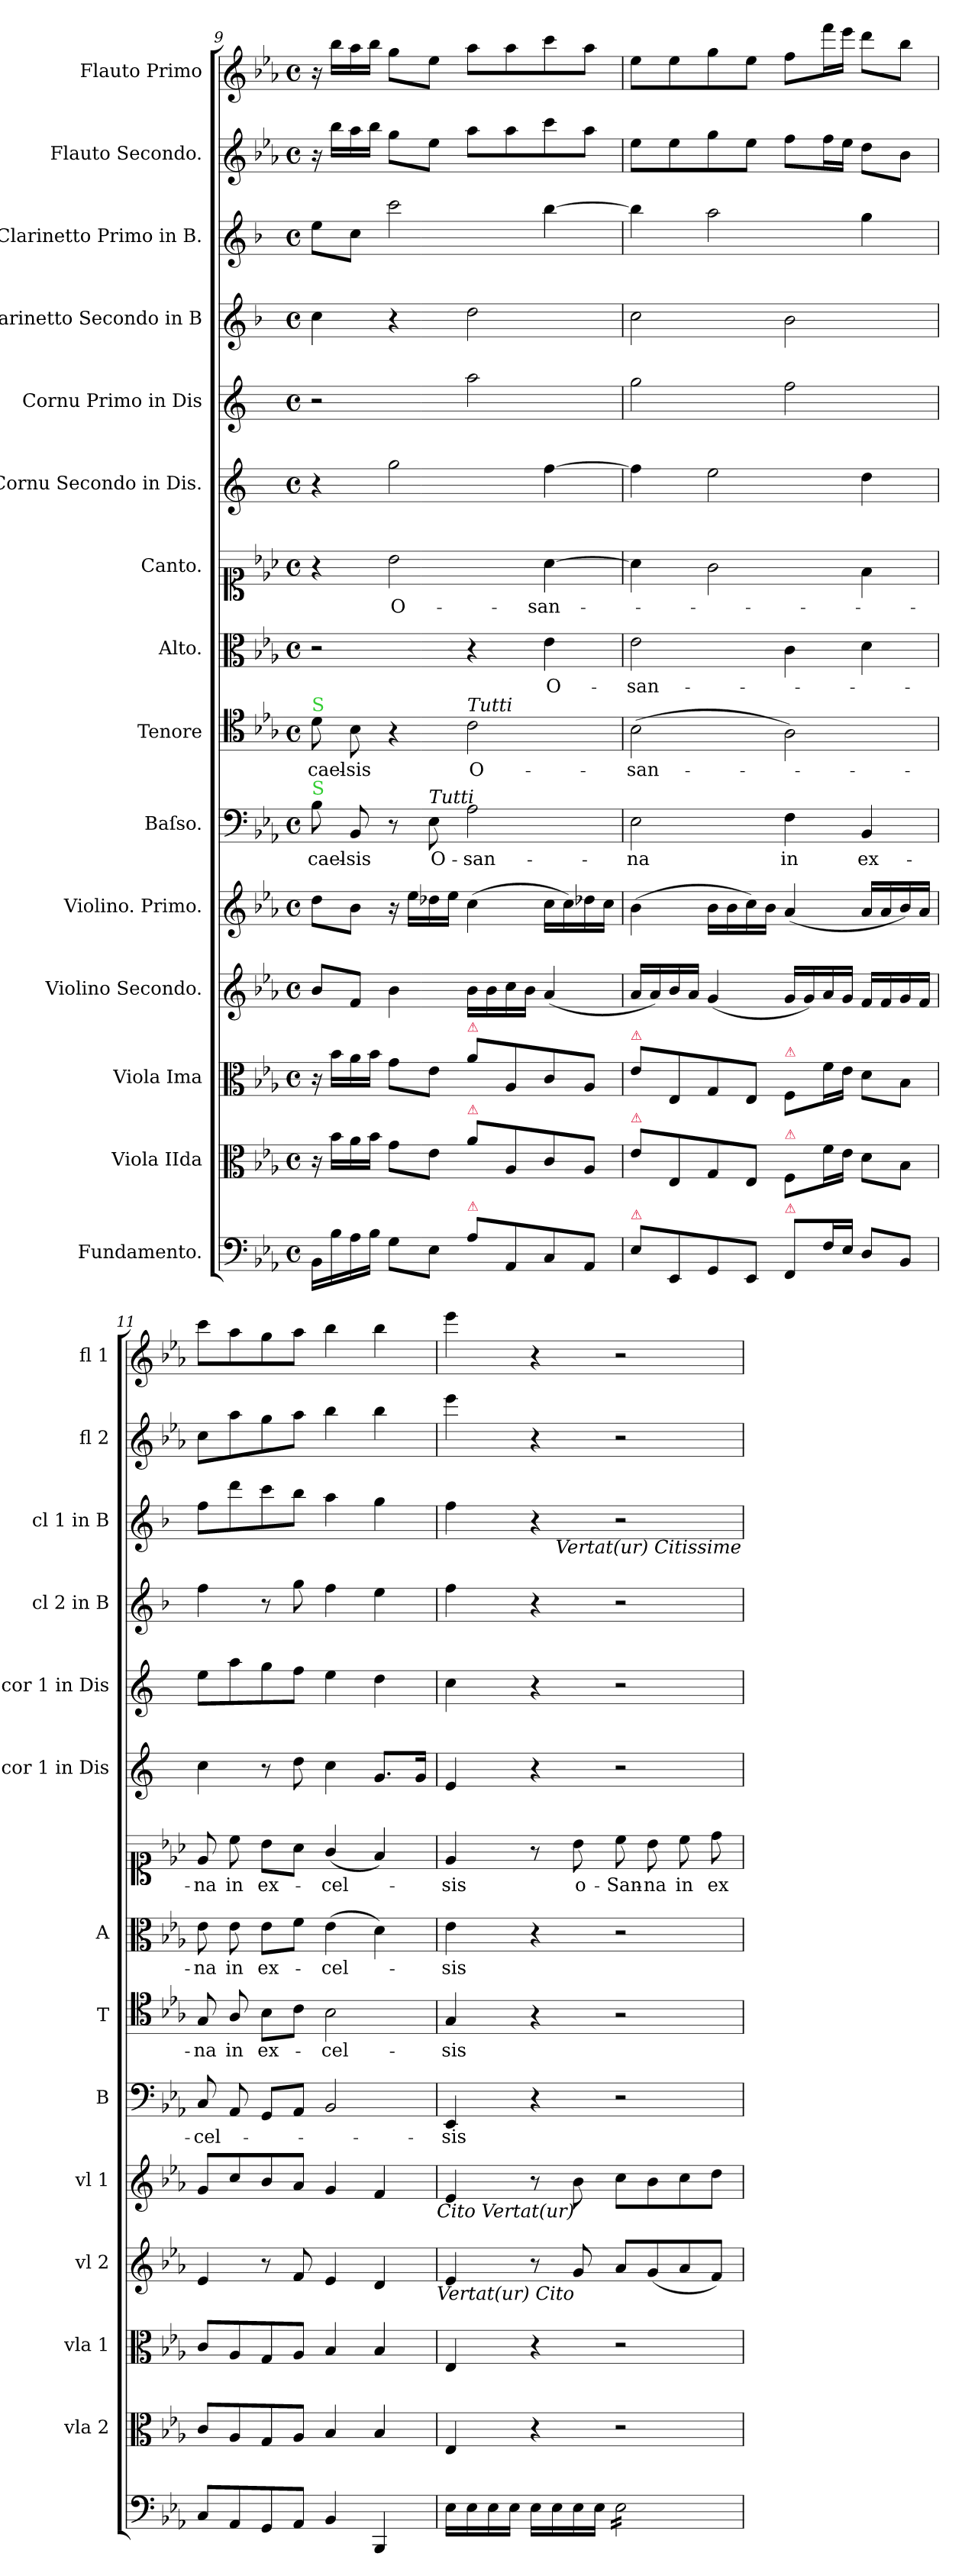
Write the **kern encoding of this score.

**kern	**dynam	**kern	**kern	**kern	**dynam	**kern	**kern	**text	**kern	**text	**kern	**text	**kern	**text	**kern	**kern	**kern	**dynam	**kern	**kern	**kern
*part15	*part15	*part14	*part13	*part12	*part12	*part11	*part10	*part10	*part9	*part9	*part8	*part8	*part7	*part7	*part6	*part5	*part4	*part4	*part3	*part2	*part1
*staff15	*staff15	*staff14	*staff13	*staff12	*staff12	*staff11	*staff10	*staff10	*staff9	*staff9	*staff8	*staff8	*staff7	*staff7	*staff6	*staff5	*staff4	*staff4	*staff3	*staff2	*staff1
*I"Fundamento.	*	*I"Viola IIda	*I"Viola Ima	*I"Violino Secondo.	*	*I"Violino. Primo.	*I"Baſso.	*	*I"Tenore	*	*I"Alto.	*	*I"Canto.	*	*I"Cornu Secondo in Dis.	*I"Cornu Primo in Dis	*I"Clarinetto Secondo in B	*	*I"Clarinetto Primo in B.	*I"Flauto Secondo.	*I"Flauto Primo
*	*	*I'vla 2	*I'vla 1	*I'vl 2	*	*I'vl 1	*I'B	*	*I'T	*	*I'A	*	*	*	*I'cor 1 in Dis	*I'cor 1 in Dis	*I'cl 2 in B	*	*I'cl 1 in B	*I'fl 2	*I'fl 1
*clefF4	*	*clefC3	*clefC3	*clefG2	*	*clefG2	*clefF4	*	*clefC4	*	*clefC3	*	*clefC1	*	*clefG2	*clefG2	*clefG2	*	*clefG2	*clefG2	*clefG2
*	*	*	*	*	*	*	*	*	*	*	*	*	*	*	*ITrd-2c-3	*ITrd-2c-3	*ITrd1c2	*	*ITrd1c2	*	*
*k[b-e-a-]	*	*k[b-e-a-]	*k[b-e-a-]	*k[b-e-a-]	*	*k[b-e-a-]	*k[b-e-a-]	*	*k[b-e-a-]	*	*k[b-e-a-]	*	*k[b-e-a-]	*	*k[b-e-a-]	*k[b-e-a-]	*k[b-e-a-]	*	*k[b-e-a-]	*k[b-e-a-]	*k[b-e-a-]
*E-:	*	*E-:	*E-:	*E-:	*	*E-:	*E-:	*	*E-:	*	*E-:	*	*E-:	*	*	*	*E-:	*	*E-:	*E-:	*E-:
*M4/4	*	*M4/4	*M4/4	*M4/4	*	*M4/4	*M4/4	*	*M4/4	*	*M4/4	*	*M4/4	*	*M4/4	*M4/4	*M4/4	*	*M4/4	*M4/4	*M4/4
*met(c)	*	*met(c)	*met(c)	*met(c)	*	*met(c)	*met(c)	*	*met(c)	*	*met(c)	*	*met(c)	*	*met(c)	*met(c)	*met(c)	*	*met(c)	*met(c)	*met(c)
=9	=9	=9	=9	=9	=9	=9	=9	=9	=9	=9	=9	=9	=9	=9	=9	=9	=9	=9	=9	=9	=9
!	!	!	!	!	!	!	!	!	!LO:TX:a:color=limegreen:t=S	!	!	!	!	!	!	!	!	!	!	!	!
!	!	!	!	!	!	!	!LO:TX:a:color=limegreen:t=S	!	!	!	!	!	!	!	!	!	!	!	!	!	!
!	!LO:DY:b	!	!	!	!	!	!	!	!	!	!	!	!	!	!	!	!	!	!	!	!
16BB-\LL	f&colon;	16r	16r	8b-/L	.	8dd\L	8B-\	-cael-	8d\	cael-	2r	.	4r	.	4r	2r	4b-\	.	8dd\L	16r	16r
16B-\	.	16b-\LL	16b-\LL	.	.	.	.	.	.	.	.	.	.	.	.	.	.	.	.	16bb-\LL	16bb-\LL
16A-\	.	16a-\	16a-\	8f/J	.	8b-\J	8BB-/	-sis	8B-\	-sis	.	.	.	.	.	.	.	.	8b-\J	16aa-\	16aa-\
16B-\JJ	.	16b-\JJ	16b-\JJ	.	.	.	.	.	.	.	.	.	.	.	.	.	.	.	.	16bb-\JJ	16bb-\JJ
!	!	!	!	!	!LO:DY:b	!	!	!	!	!	!	!	!	!	!	!	!	!	!	!	!
8G\L	.	8g\L	8g\L	4b-\	fr.	16r	8r	.	4r	.	.	.	2b-\	O-	2bb-\	.	4r	.	2bb-\	8gg\L	8gg\L
.	.	.	.	.	.	16ee-\LL	.	.	.	.	.	.	.	.	.	.	.	.	.	.	.
!	!	!	!	!	!	!	!LO:TX:a:i:t=Tutti	!	!	!	!	!	!	!	!	!	!	!	!	!	!
8E-\J	.	8e-\J	8e-\J	.	.	16dd-X\	8E-\	O-	.	.	.	.	.	.	.	.	.	.	.	8ee-\J	8ee-\J
.	.	.	.	.	.	16ee-\JJ	.	.	.	.	.	.	.	.	.	.	.	.	.	.	.
!	!	!	!	!	!	!	!	!	!LO:TX:a:i:t=Tutti	!	!	!	!	!	!	!	!	!	!	!	!
!	!	!	!LO:TX:a:color=crimson:t=⚠	!	!	!	!	!	!	!	!	!	!	!	!	!	!	!	!	!	!
!	!	!LO:TX:a:color=crimson:t=⚠	!	!	!	!	!	!	!	!	!	!	!	!	!	!	!	!	!	!	!
!LO:TX:a:color=crimson:t=⚠	!	!	!	!	!	!	!	!	!	!	!	!	!	!	!	!	!	!	!	!	!
!	!	!	!	!	!	!	!	!	!	!	!	!	!	!	!	!	!	!LO:DY:b	!	!	!
8A-\L	.	8a-\L	8a-\L	16b-\LL	.	(4cc\	2A-\	-san-	2c\	O-	4r	.	.	.	.	2ccc\	2cc\	for	.	8aa-\L	8aa-\L
.	.	.	.	16b-\	.	.	.	.	.	.	.	.	.	.	.	.	.	.	.	.	.
8AA-/	.	8A-/	8A-/	16cc\	.	.	.	.	.	.	.	.	.	.	.	.	.	.	.	8aa-\	8aa-\
.	.	.	.	16b-\JJ	.	.	.	.	.	.	.	.	.	.	.	.	.	.	.	.	.
8C/	.	8c/	8c/	(4a-/	.	16cc\LL	.	.	.	.	4e-\	O-	[4a-\	-san-	[4aa-\	.	.	.	[4aa-\	8ccc\	8ccc\
.	.	.	.	.	.	16cc\)	.	.	.	.	.	.	.	.	.	.	.	.	.	.	.
8AA-/J	.	8A-/J	8A-/J	.	.	16dd-X\	.	.	.	.	.	.	.	.	.	.	.	.	.	8aa-\J	8aa-\J
.	.	.	.	.	.	16cc\JJ	.	.	.	.	.	.	.	.	.	.	.	.	.	.	.
=10	=10	=10	=10	=10	=10	=10	=10	=10	=10	=10	=10	=10	=10	=10	=10	=10	=10	=10	=10	=10	=10
!	!	!	!LO:TX:a:color=crimson:t=⚠	!	!	!	!	!	!	!	!	!	!	!	!	!	!	!	!	!	!
!	!	!LO:TX:a:color=crimson:t=⚠	!	!	!	!	!	!	!	!	!	!	!	!	!	!	!	!	!	!	!
!LO:TX:a:color=crimson:t=⚠	!	!	!	!	!	!	!	!	!	!	!	!	!	!	!	!	!	!	!	!	!
8E-\L	.	8e-\L	8e-\L	16a-/LL	.	(4b-\	2E-\	-na	(2B-\	-san-	2e-\	-san-	4a-\]	.	4aa-\]	2bb-\	2b-\	.	4aa-\]	8ee-\L	8ee-\L
.	.	.	.	16a-/)	.	.	.	.	.	.	.	.	.	.	.	.	.	.	.	.	.
8EE-/	.	8E-/	8E-/	16b-/	.	.	.	.	.	.	.	.	.	.	.	.	.	.	.	8ee-\	8ee-\
.	.	.	.	16a-/JJ	.	.	.	.	.	.	.	.	.	.	.	.	.	.	.	.	.
8GG/	.	8G/	8G/	(4g/	.	16b-\LL	.	.	.	.	.	.	2g\	.	2gg\	.	.	.	2gg\	8gg\	8gg\
.	.	.	.	.	.	16b-\	.	.	.	.	.	.	.	.	.	.	.	.	.	.	.
8EE-/J	.	8E-/J	8E-/J	.	.	16cc\)	.	.	.	.	.	.	.	.	.	.	.	.	.	8ee-\J	8ee-\J
.	.	.	.	.	.	16b-\JJ	.	.	.	.	.	.	.	.	.	.	.	.	.	.	.
!	!	!	!LO:TX:a:color=crimson:t=⚠	!	!	!	!	!	!	!	!	!	!	!	!	!	!	!	!	!	!
!	!	!LO:TX:a:color=crimson:t=⚠	!	!	!	!	!	!	!	!	!	!	!	!	!	!	!	!	!	!	!
!LO:TX:a:color=crimson:t=⚠	!	!	!	!	!	!	!	!	!	!	!	!	!	!	!	!	!	!	!	!	!
8FF/L	.	8F/L	8F/L	16g/LL	.	(4a-/	4F\	in	2A-\)	.	4c\	.	.	.	.	2aa-\	2a-\	.	.	8ff\L	8ff\L
.	.	.	.	16g/)	.	.	.	.	.	.	.	.	.	.	.	.	.	.	.	.	.
16F/L	.	16f\L	16f\L	16a-/	.	.	.	.	.	.	.	.	.	.	.	.	.	.	.	16ff\L	16fff\L
16E-\JJ	.	16e-\JJ	16e-\JJ	16g/JJ	.	.	.	.	.	.	.	.	.	.	.	.	.	.	.	16ee-\JJ	16eee-\JJ
8D/L	.	8d\L	8d\L	16f/LL	.	16a-/LL	4BB-/	ex-	.	.	4d\	.	4f\	.	4ff\	.	.	.	4ff\	8dd\L	8ddd\L
.	.	.	.	16f/	.	16a-/	.	.	.	.	.	.	.	.	.	.	.	.	.	.	.
8BB-/J	.	8B-\J	8B-\J	16g/	.	16b-/)	.	.	.	.	.	.	.	.	.	.	.	.	.	8b-\J	8bb-\J
.	.	.	.	16f/JJ	.	16a-/JJ	.	.	.	.	.	.	.	.	.	.	.	.	.	.	.
=11	=11	=11	=11	=11	=11	=11	=11	=11	=11	=11	=11	=11	=11	=11	=11	=11	=11	=11	=11	=11	=11
8C/L	.	8c/L	8c/L	4e-/	.	8g/L	8C/	-cel-	8G/	-na	8e-\	-na	8e-/	-na	4ee-\	8gg\L	4ee-\	.	8ee-\L	8cc\L	8ccc\L
8AA-/	.	8A-/	8A-/	.	.	8cc/	8AA-/	.	8A-/	in	8e-\	in	8cc\	in	.	8ccc\	.	.	8ccc\	8aa-\	8aa-\
8GG/	.	8G/	8G/	8r	.	8b-/	8GG/L	.	8B-\L	ex-	8e-\L	ex-	8b-\L	ex-	8r	8bb-\	8r	.	8bb-\	8gg\	8gg\
8AA-/J	.	8A-/J	8A-/J	8f/	.	8a-/J	8AA-/J	.	8c\J	.	8f\J	.	8a-\J	.	8ff\	8aa-\J	8ff\	.	8aa-\J	8aa-\J	8aa-\J
4BB-/	.	4B-/	4B-/	4e-/	.	4g/	2BB-/	.	2B-\	-cel-	(4e-\	-cel-	(4g/	-cel-	4ee-\	4gg\	4ee-\	.	4gg\	4bb-\	4bb-\
4BBB-/	.	4B-/	4B-/	4d/	.	4f/	.	.	.	.	4d\)	.	4f/)	.	8.b-/L	4ff\	4dd\	.	4ff\	4bb-\	4bb-\
.	.	.	.	.	.	.	.	.	.	.	.	.	.	.	16b-/Jk	.	.	.	.	.	.
!	!	!	!	!	!	!LO:TX:b:i:t=Cito Vertat(ur)	!	!	!	!	!	!	!	!	!	!	!	!	!	!	!
!	!	!	!	!LO:TX:b:i:t=Vertat(ur) Cito	!	!	!	!	!	!	!	!	!	!	!	!	!	!	!	!	!
=12	=12	=12	=12	=12	=12	=12	=12	=12	=12	=12	=12	=12	=12	=12	=12	=12	=12	=12	=12	=12	=12
!	!LO:DY:b	!	!	!	!	!	!	!	!	!	!	!	!	!	!	!	!	!	!	!	!
16E-\LL	po&colon;	4E-/	4E-/	4e-/	.	4e-/	4EE-/	-sis	4G/	-sis	4e-\	-sis	4e-/	-sis	4g/	4ee-\	4ee-\	.	4ee-\	4eee-\	4eee-\
16E-\	.	.	.	.	.	.	.	.	.	.	.	.	.	.	.	.	.	.	.	.	.
16E-\	.	.	.	.	.	.	.	.	.	.	.	.	.	.	.	.	.	.	.	.	.
16E-\JJ	.	.	.	.	.	.	.	.	.	.	.	.	.	.	.	.	.	.	.	.	.
16E-\LL	.	4r	4r	8r	.	8r	4r	.	4r	.	4r	.	8r	.	4r	4r	4r	.	4r	4r	4r
16E-\	.	.	.	.	.	.	.	.	.	.	.	.	.	.	.	.	.	.	.	.	.
!	!	!	!	!	!LO:DY:b	!	!	!	!	!	!	!	!	!	!	!	!	!	!	!	!
16E-\	.	.	.	8g/	po&colon;	8b-\	.	.	.	.	.	.	8b-\	o-	.	.	.	.	.	.	.
16E-\JJ	.	.	.	.	.	.	.	.	.	.	.	.	.	.	.	.	.	.	.	.	.
*tremolo	*	*	*	*	*	*	*	*	*	*	*	*	*	*	*	*	*	*	*	*	*
16E-\LL	.	2r	2r	8a-/L	.	8cc\L	2r	.	2r	.	2r	.	8cc\	-San-	2r	2r	2r	.	2r	2r	2r
16E-\	.	.	.	.	.	.	.	.	.	.	.	.	.	.	.	.	.	.	.	.	.
16E-\	.	.	.	(8g/	.	8b-\	.	.	.	.	.	.	8b-\	-na	.	.	.	.	.	.	.
16E-\	.	.	.	.	.	.	.	.	.	.	.	.	.	.	.	.	.	.	.	.	.
16E-\	.	.	.	8a-/	.	8cc\	.	.	.	.	.	.	8cc\	in	.	.	.	.	.	.	.
16E-\	.	.	.	.	.	.	.	.	.	.	.	.	.	.	.	.	.	.	.	.	.
16E-\	.	.	.	8f/J)	.	8dd\J	.	.	.	.	.	.	8dd\	ex-	.	.	.	.	.	.	.
16E-\JJ	.	.	.	.	.	.	.	.	.	.	.	.	.	.	.	.	.	.	.	.	.
*Xtremolo	*	*	*	*	*	*	*	*	*	*	*	*	*	*	*	*	*	*	*	*	*
!	!	!	!	!	!	!	!	!	!	!	!	!	!	!	!	!	!	!	!LO:TX:b:i:t=Vertat(ur) Citissime	!	!
=	=	=	=	=	=	=	=	=	=	=	=	=	=	=	=	=	=	=	=	=	=
*-	*-	*-	*-	*-	*-	*-	*-	*-	*-	*-	*-	*-	*-	*-	*-	*-	*-	*-	*-	*-	*-
